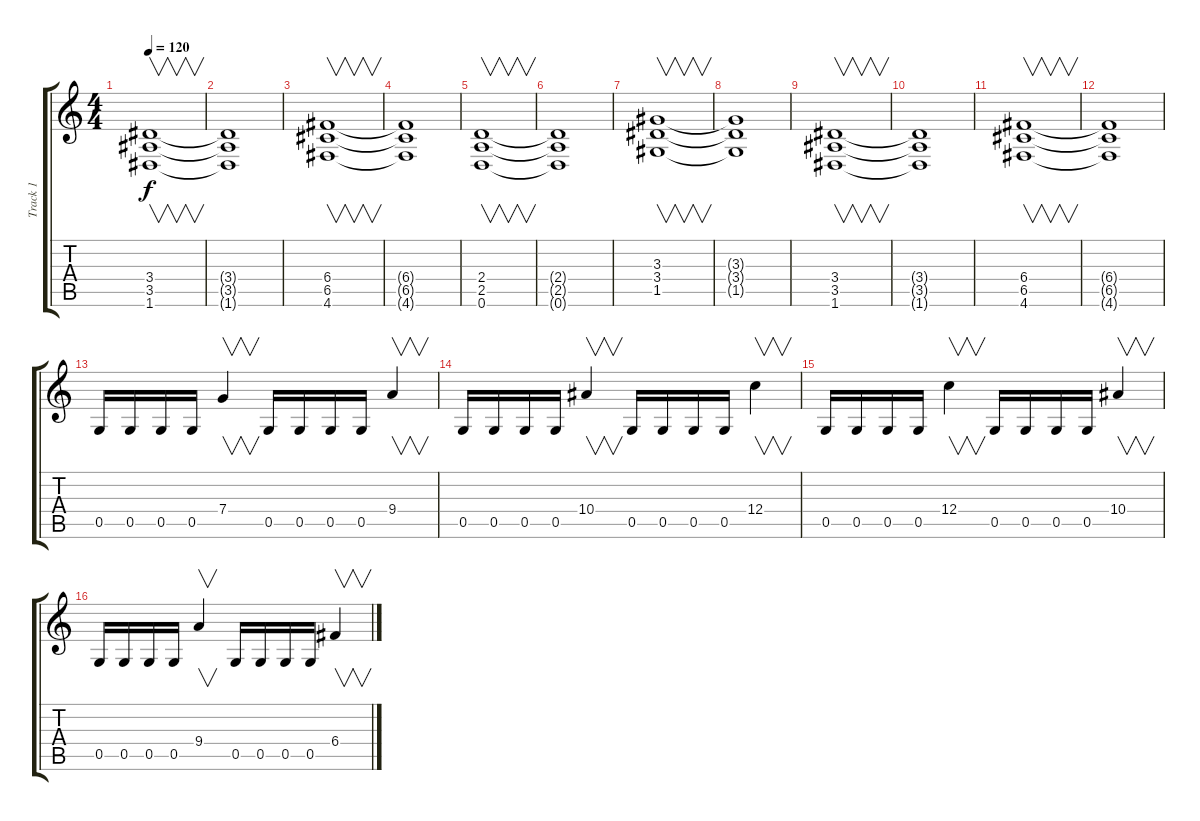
\track ("Track 1" "Track 1") {instrument distortionguitar}
\staff {score tabs}
\tuning (D4 A3 F3 C3 G2 D2) {hide}
\ts (4 4)
\tempo 120
\clef g2
\ks c
(3.4 3.5 1.6).1{v dy f} |
(3.4{t} 3.5{t} 1.6{t}).1 |
(6.4 6.5 4.6).1{v} |
(6.4{t} 6.5{t} 4.6{t}).1 |
(2.4 2.5 0.6).1{v} |
(2.4{t} 2.5{t} 0.6{t}).1 |
(3.3 3.4 1.5).1{v} |
(3.3{t} 3.4{t} 1.5{t}).1 |
(3.4 3.5 1.6).1{v} |
(3.4{t} 3.5{t} 1.6{t}).1 |
(6.4 6.5 4.6).1{v} |
(6.4{t} 6.5{t} 4.6{t}).1 |
0.5.16 0.5.16 0.5.16 0.5.16 7.4.4{v} 0.5.16 0.5.16 0.5.16 0.5.16 9.4.4{v} |
0.5.16 0.5.16 0.5.16 0.5.16 10.4.4{v} 0.5.16 0.5.16 0.5.16 0.5.16 12.4.4{v} |
0.5.16 0.5.16 0.5.16 0.5.16 12.4.4{v} 0.5.16 0.5.16 0.5.16 0.5.16 10.4.4{v} |
0.5.16 0.5.16 0.5.16 0.5.16 9.4.4{v} 0.5.16 0.5.16 0.5.16 0.5.16 6.4.4{v}
